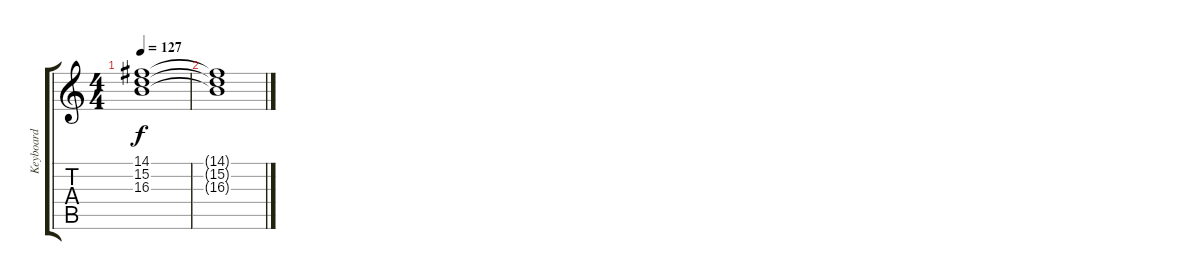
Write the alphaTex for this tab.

\track ("Keyboard" "Keyboard") {instrument stringensemble2}
\staff {score tabs}
\tuning (E4 B3 G3 D3 A2 E2) {hide}
\ts (4 4)
\tempo 127
\clef g2
\ks c
(14.1 15.2 16.3).1{dy f volume 0} |
(14.1{t} 15.2{t} 16.3{t}).1
